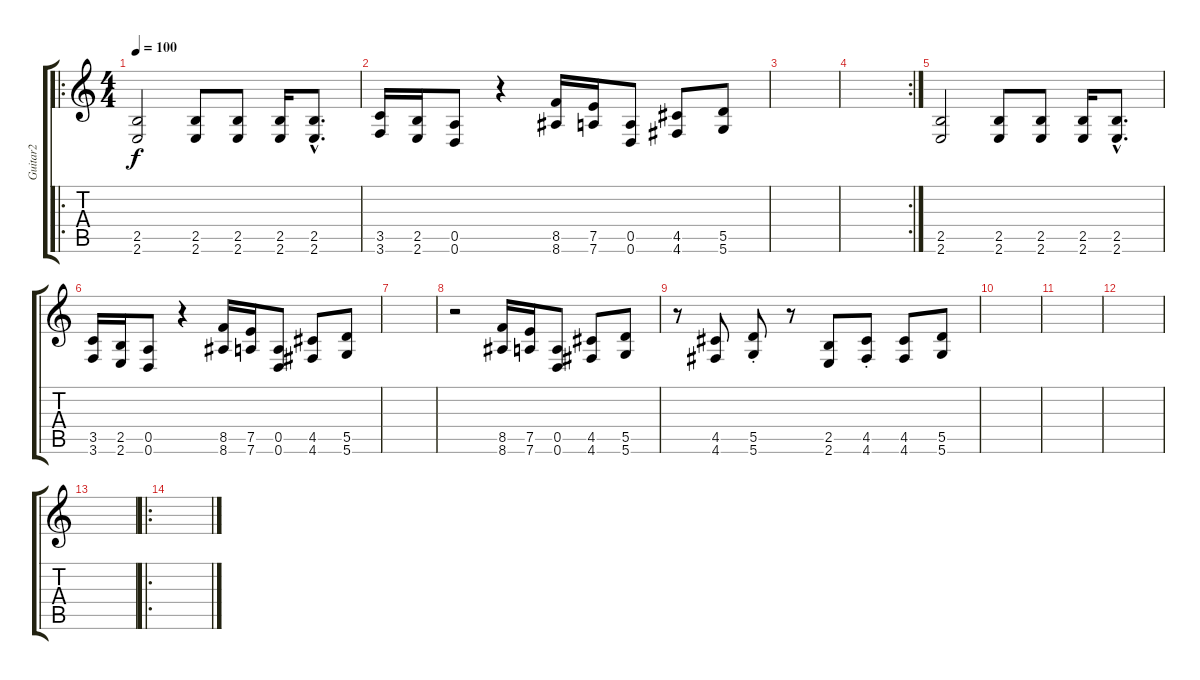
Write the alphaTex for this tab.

\track ("Guitar2" "Guitar2") {instrument distortionguitar}
\staff {score tabs}
\tuning (E4 B3 G3 D3 A2 D2) {hide}
\ro
\ts (4 4)
\tempo 100
\clef g2
\ks c
(2.5 2.6).2{dy f instrument distortionguitar} (2.5 2.6).8 (2.5 2.6).8 (2.5 2.6).16 (2.5{hac} 2.6{hac}).8{d} |
(3.5 3.6).16 (2.5 2.6).16 (0.5 0.6).8 r.4 (8.5 8.6).16 (7.5 7.6).16 (0.5 0.6).8 (4.5 4.6).8 (5.5 5.6).8 |
|
\rc 2
|
(2.5 2.6).2{instrument distortionguitar} (2.5 2.6).8 (2.5 2.6).8 (2.5 2.6).16 (2.5{hac} 2.6{hac}).8{d} |
(3.5 3.6).16 (2.5 2.6).16 (0.5 0.6).8 r.4 (8.5 8.6).16 (7.5 7.6).16 (0.5 0.6).8 (4.5 4.6).8 (5.5 5.6).8 |
|
r.2{instrument distortionguitar} (8.5 8.6).16 (7.5 7.6).16 (0.5 0.6).8 (4.5 4.6).8 (5.5 5.6).8 |
r.8 (4.5 4.6).8 (5.5{st} 5.6{st}).8 r.8 (2.5 2.6).8 (4.5{st} 4.6{st}).8 (4.5 4.6).8 (5.5 5.6).8 |
|
|
|
|
\ro
